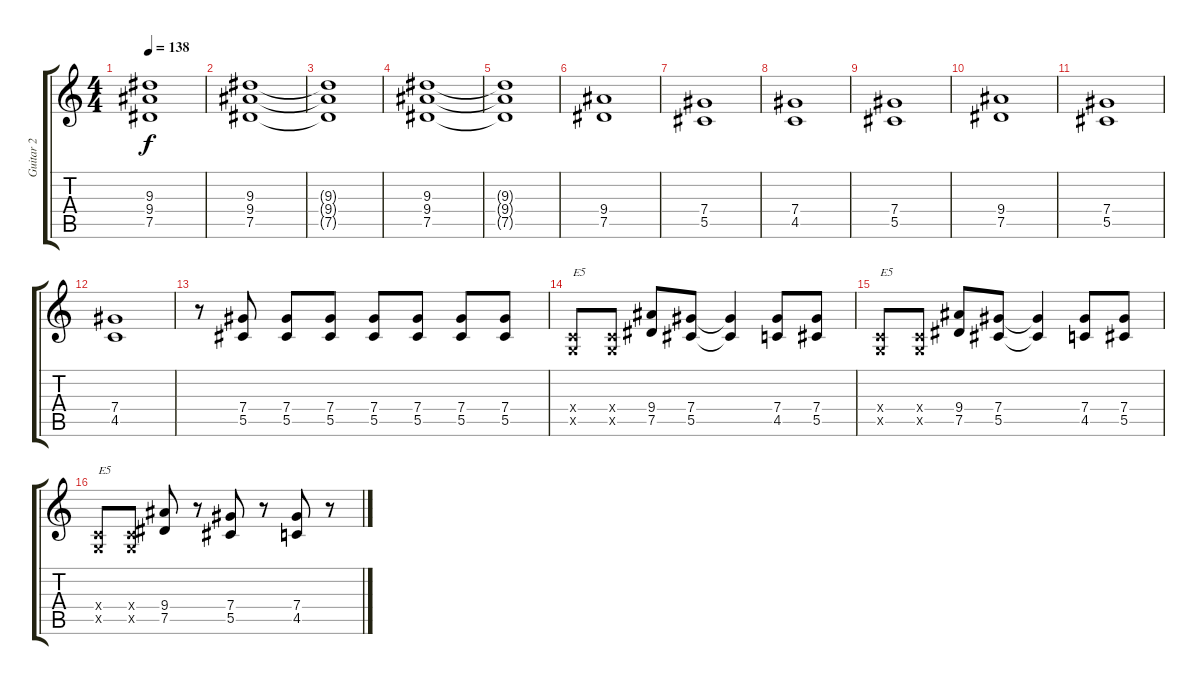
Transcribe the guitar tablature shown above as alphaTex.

\track ("Guitar 2" "Guitar 2") {instrument distortionguitar}
\staff {score tabs}
\tuning (Eb4 Bb3 Gb3 Db3 Ab2 Eb2) {hide}
\ts (4 4)
\tempo 138
\clef g2
\ks c
(9.3{t} 9.4{t} 7.5{t}).1{dy f} |
(9.3 9.4 7.5).1 |
(9.3{t} 9.4{t} 7.5{t}).1 |
(9.3 9.4 7.5).1 |
(9.3{t} 9.4{t} 7.5{t}).1 |
(9.4 7.5).1 |
(7.4 5.5).1 |
(7.4 4.5).1 |
(7.4 5.5).1 |
(9.4 7.5).1 |
(7.4 5.5).1 |
(7.4 4.5).1 |
r.8 (7.4 5.5).8 (7.4 5.5).8 (7.4 5.5).8 (7.4 5.5).8 (7.4 5.5).8 (7.4 5.5).8 (7.4 5.5).8 |
(-1.4{x} -1.5{x}).8{txt "E5"} (-1.4{x} -1.5{x}).8 (9.4 7.5).8 (7.4 5.5).8 (7.4{t} 5.5{t}).4 (7.4 4.5).8 (7.4 5.5).8 |
(-1.4{x} -1.5{x}).8{txt "E5"} (-1.4{x} -1.5{x}).8 (9.4 7.5).8 (7.4 5.5).8 (7.4{t} 5.5{t}).4 (7.4 4.5).8 (7.4 5.5).8 |
(-1.4{x} -1.5{x}).8{txt "E5"} (-1.4{x} -1.5{x}).8 (9.4 7.5).8 r.8 (7.4 5.5).8 r.8 (7.4 4.5).8 r.8
